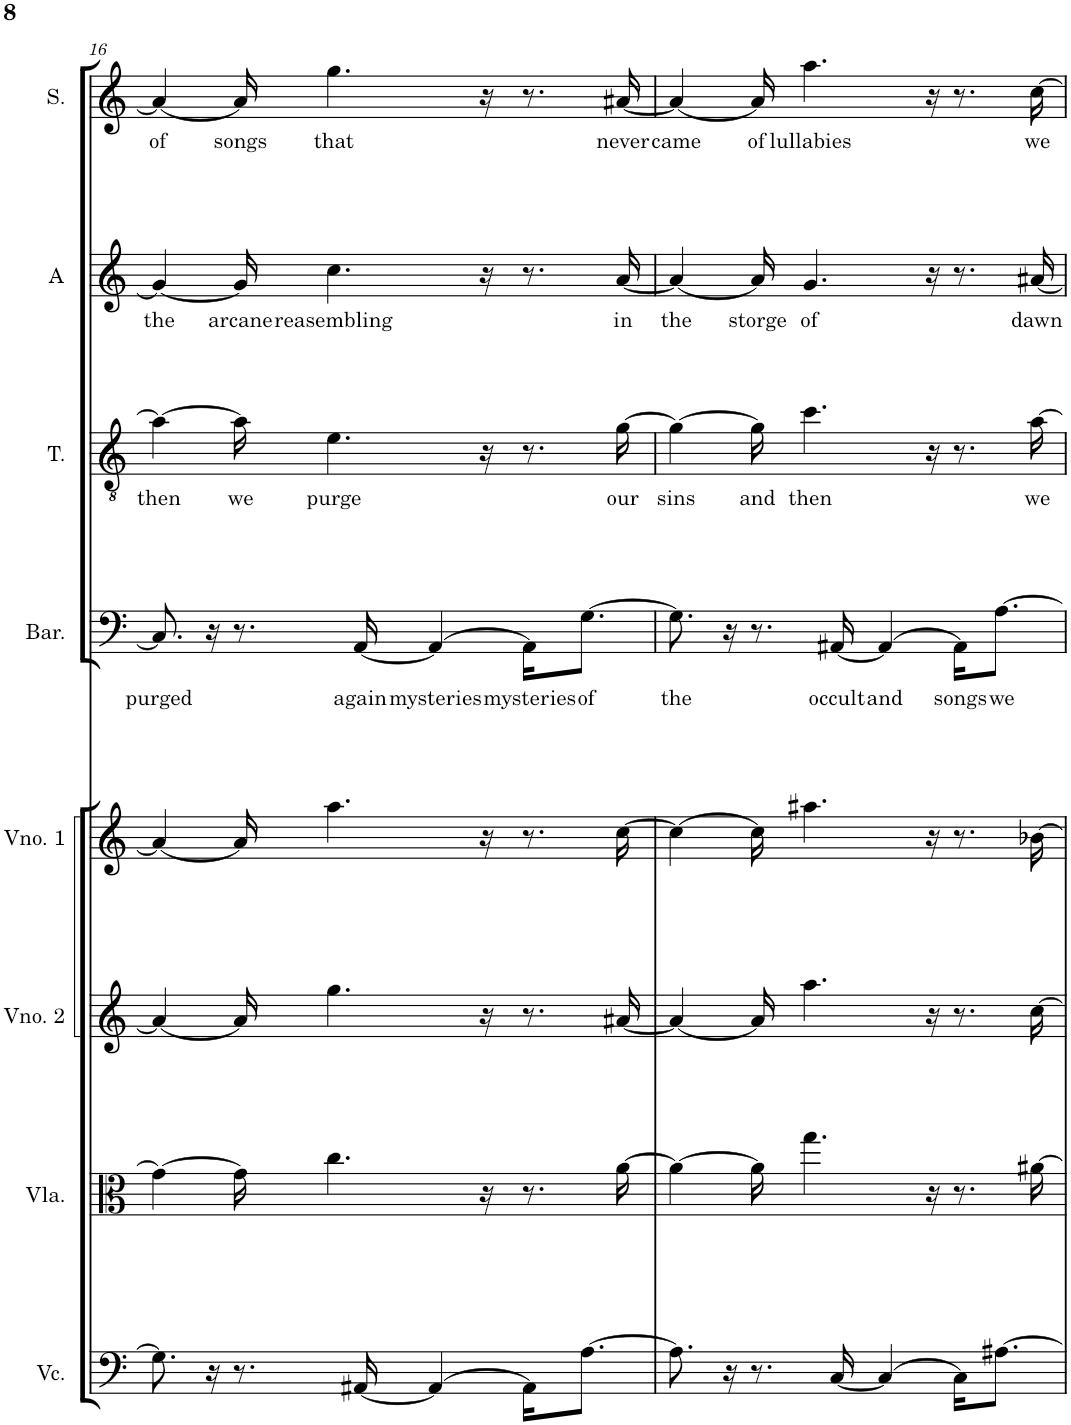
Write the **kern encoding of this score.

**kern	**kern	**kern	**kern	**kern	**text	**kern	**text	**kern	**text	**kern	**text
*part8	*part7	*part6	*part5	*part4	*part4	*part3	*part3	*part2	*part2	*part1	*part1
*staff8	*staff7	*staff6	*staff5	*staff4	*staff4	*staff3	*staff3	*staff2	*staff2	*staff1	*staff1
*I"Violoncelo	*I"Viola	*I"Violino 2	*I"Violino 1	*I"Barítono	*	*I"Tenor	*	*I"Alto	*	*I"Soprano	*
*I'Vc.	*I'Vla.	*I'Vno. 2	*I'Vno. 1	*I'Bar.	*	*I'T.	*	*I'A	*	*I'S.	*
!!LO:PB:g=z
*clefF4	*clefC3	*clefG2	*clefG2	*clefF4	*	*clefGv2	*	*clefG2	*	*clefG2	*
*k[]	*k[]	*k[]	*k[]	*k[]	*	*k[]	*	*k[]	*	*k[]	*
*M4/4	*M4/4	*M4/4	*M4/4	*M4/4	*	*M4/4	*	*M4/4	*	*M4/4	*
=16	=16	=16	=16	=16	=16	=16	=16	=16	=16	=16	=16
!	!	!	!	!	!LO:LY:b	!	!LO:LY:b	!	!LO:LY:b	!	!LO:LY:b
8.G\]	4g\_	4a/_	4a#/_	8.C/]	purged	4a\_	then	4g/_	the	4a/_	of
16r	.	.	.	16r	.	.	.	.	.	.	.
!	!	!	!	!	!	!	!LO:LY:b	!	!LO:LY:b	!	!LO:LY:b
8.r	16g\]	16a/]	16a#/]	8.r	.	16a\]	we	16g/]	arcane	16a/]	songs
!	!	!	!	!	!	!	!LO:LY:b	!	!LO:LY:b	!	!LO:LY:b
.	4.cc\	4.gg\	4.aa\	.	.	4.e\	purge	4.cc\	reasembling	4.gg\	that
!	!	!	!	!	!LO:LY:b	!	!	!	!	!	!
[16AA#X/	.	.	.	[16AA/	again	.	.	.	.	.	.
!	!	!	!	!	!LO:LY:b	!	!	!	!	!	!
4AA#/_	.	.	.	4AA/_	mysteries	.	.	.	.	.	.
.	16r	16r	16r	.	.	16r	.	16r	.	16r	.
!	!	!	!	!	!LO:LY:b	!	!	!	!	!	!
16AA#\KL]	8.r	8.r	8.r	16AA\KL]	mysteries	8.r	.	8.r	.	8.r	.
!	!	!	!	!	!LO:LY:b	!	!	!	!	!	!
[8.A\J	.	.	.	[8.G\J	of	.	.	.	.	.	.
!	!	!	!	!	!	!	!LO:LY:b	!	!LO:LY:b	!	!LO:LY:b
.	[16a\	[16a#X/	[16cc\	.	.	[16g\	our	[16a/	in	[16a#X/	never
=17	=17	=17	=17	=17	=17	=17	=17	=17	=17	=17	=17
!	!	!	!	!	!LO:LY:b	!	!LO:LY:b	!	!LO:LY:b	!	!LO:LY:b
8.A\]	4a\_	4a#/_	4cc\_	8.G\]	the	4g\_	sins	4a/_	the	4a#/_	came
16r	.	.	.	16r	.	.	.	.	.	.	.
!	!	!	!	!	!	!	!LO:LY:b	!	!LO:LY:b	!	!LO:LY:b
8.r	16a\]	16a#/]	16cc\]	8.r	.	16g\]	and	16a/]	storge	16a#/]	of
!	!	!	!	!	!	!	!LO:LY:b	!	!LO:LY:b	!	!LO:LY:b
.	4.gg\	4.aa\	4.aa#X\	.	.	4.cc\	then	4.g/	of	4.aa\	lullabies
!	!	!	!	!	!LO:LY:b	!	!	!	!	!	!
[16C/	.	.	.	[16AA#X/	occult	.	.	.	.	.	.
!	!	!	!	!	!LO:LY:b	!	!	!	!	!	!
4C/_	.	.	.	4AA#/_	and	.	.	.	.	.	.
.	16r	16r	16r	.	.	16r	.	16r	.	16r	.
!	!	!	!	!	!LO:LY:b	!	!	!	!	!	!
16C\KL]	8.r	8.r	8.r	16AA#\KL]	songs	8.r	.	8.r	.	8.r	.
!	!	!	!	!	!LO:LY:b	!	!	!	!	!	!
[8.A#X\J	.	.	.	[8.A\J	we	.	.	.	.	.	.
!	!	!	!	!	!	!	!LO:LY:b	!	!LO:LY:b	!	!LO:LY:b
.	[16a#X\	[16cc\	[16b-X\	.	.	[16a\	we	[16a#X/	dawn	[16cc\	we
=	=	=	=	=	=	=	=	=	=	=	=
*-	*-	*-	*-	*-	*-	*-	*-	*-	*-	*-	*-
